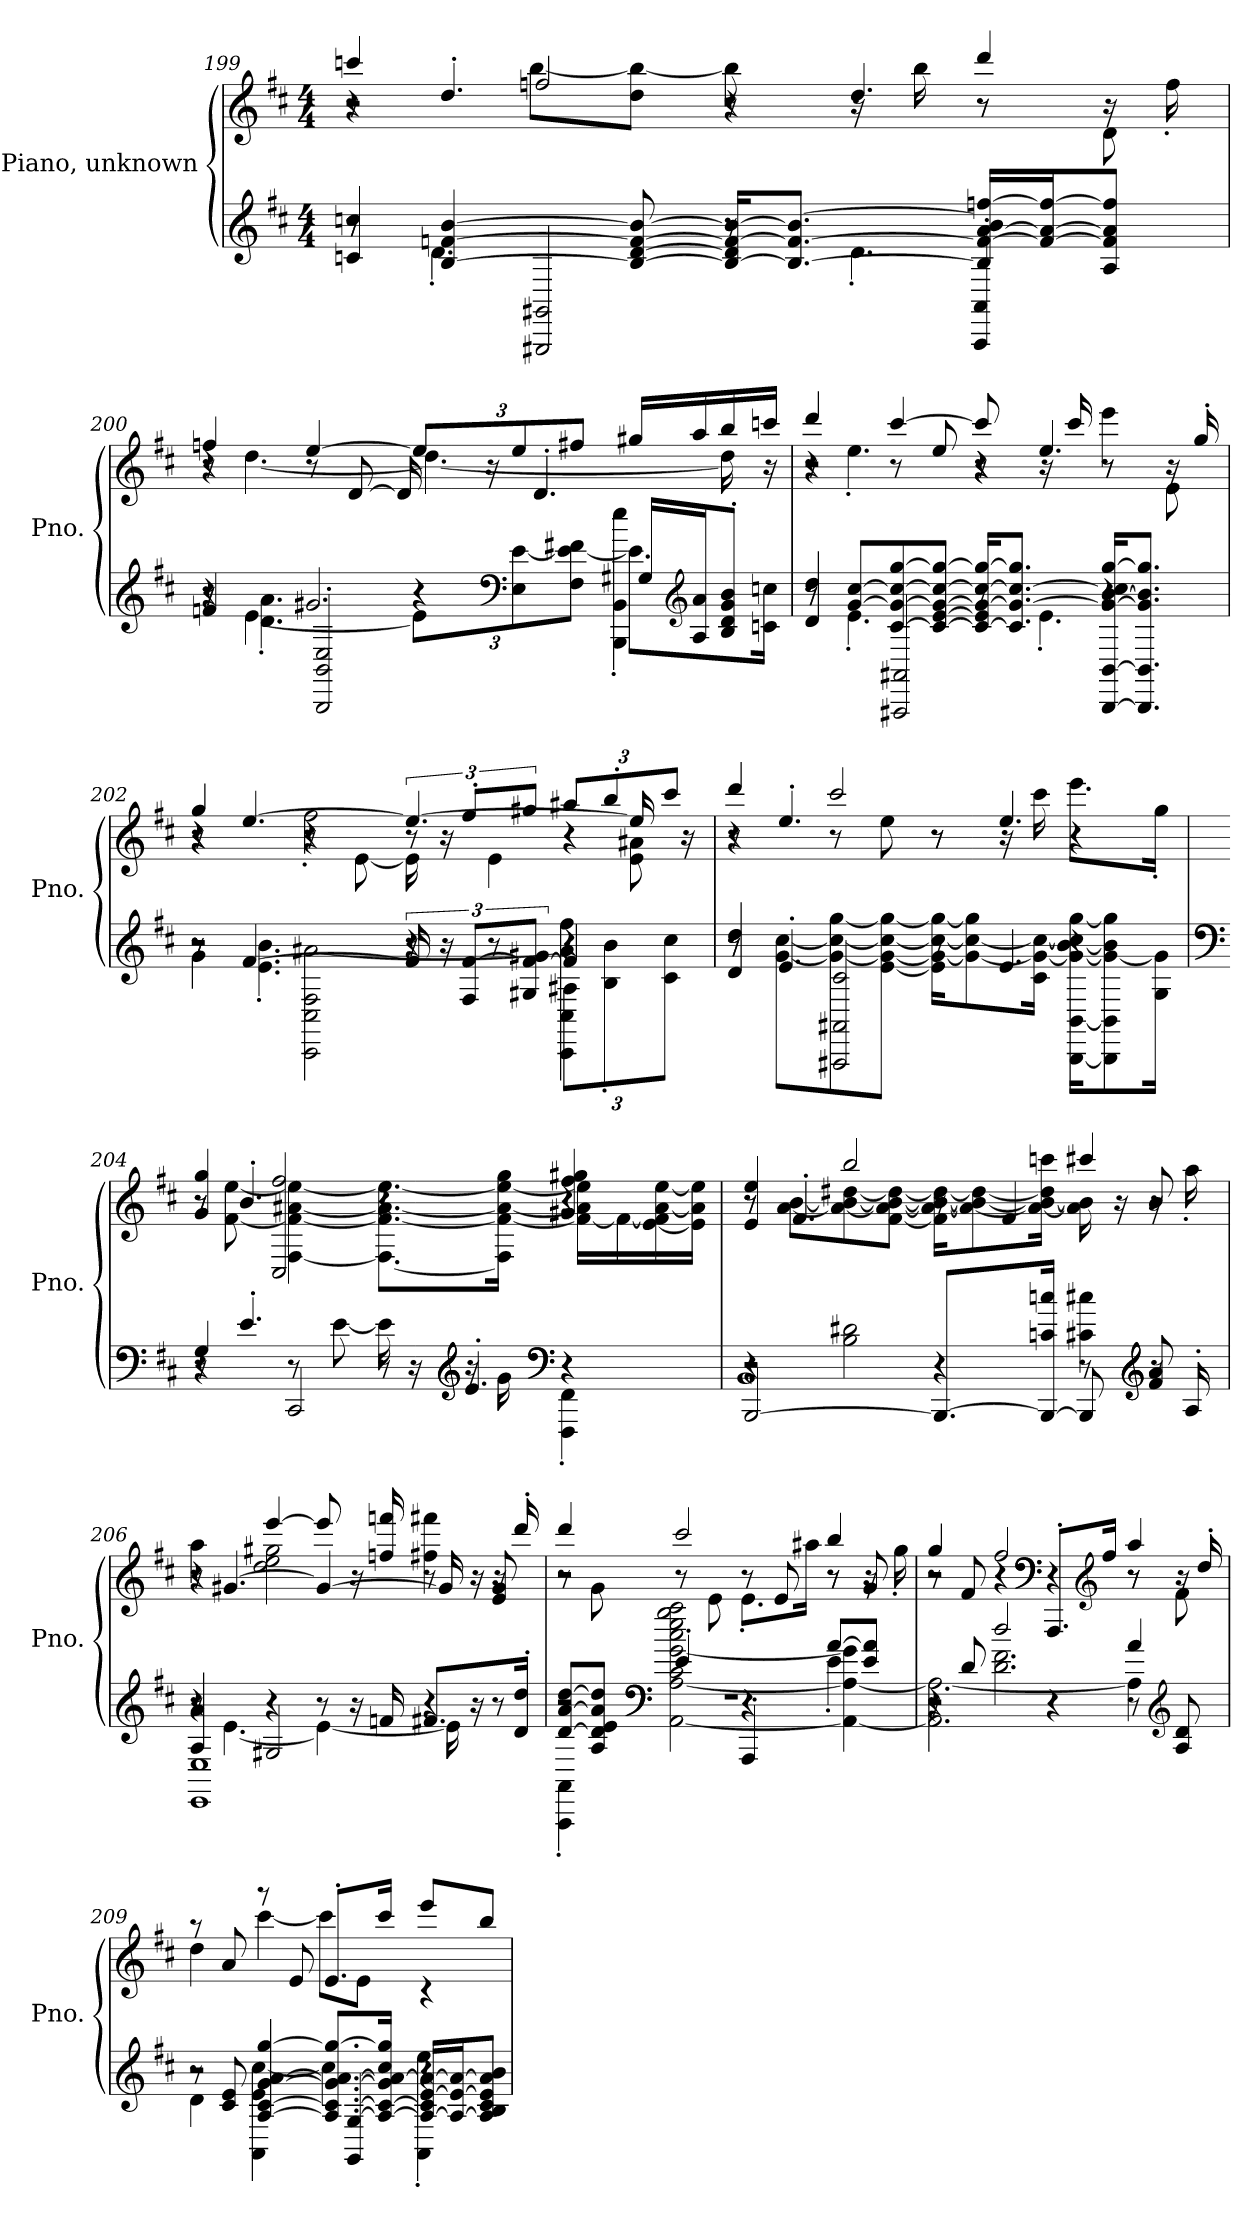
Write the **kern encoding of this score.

**kern	**kern
*part1	*part1
*staff2	*staff1
*I"Piano, unknown	*
*I'Pno.	*
*clefG2	*clefG2
*k[f#c#]	*k[f#c#]
*M4/4	*M4/4
=199	=199
*^	*^
*	*^	*	*^
*	*	*	*	*	*^
8r	8r	4cn/ 4ccn/	4cccn/	4r	8r	2r
[4B/ [4fn/ [4b/	4.d'\	.	.	.	4.dd'/	.
.	.	2GGG#X/ 2GG#X/	2ffn/	[8bb\L	.	.
8B/_ [8d/ 8f/_ 8b/_	.	.	.	8dd\ 8bb\_J	.	.
16B/_ 16d/] 16f/_ 16b/_KL	8r	.	.	8bb\]	8r	4r
8.B/_ 8.f/_ 8.b/_J	.	.	.	.	.	.
.	4.d'\	.	.	16r	4.dd/	.
.	.	.	.	16bb\	.	.
16B/] 16f/_ [16a/ 16b/] [16ffn/LL	.	4AAA/' 4AA/'	4ddd/	8r	.	8r
16f/_ 16a/_ 16ff/_J	.	.	.	.	.	.
8A/ 8f/] 8a/] 8ff/]J	.	.	.	16r	.	8d\
.	.	.	.	16ff'\	.	.
*	*	*	*	*	*v	*v
!!LO:LB:g=z
=200	=200	=200	=200	=200	=200
*	*	*^	*	*	*
4r	8r	4fn/	8r	4ffn/	8r	4r
.	[4.e\	.	4.d\' 4.a\'	.	[4.dd\	.
2.g#X/	.	2BBB/' 2BB/' 2E/'	.	[4ee/	.	8r
.	.	.	.	.	.	[8d/
*	*Xbrackettup	*	*	*Xbrackettup	*	*
.	12e\L]	.	4r	12ee/L]	4.dd\_	16d/]
.	.	.	.	.	.	16r
*clefF4	*	*	*	*	*	*
.	12E\ [12e\	.	.	12ee/	.	.
.	.	.	.	.	.	4.d'/
.	12F#\ 12e\_ 12f#X\J	.	.	12ff#X/J	.	.
.	8.e\L]	16G#X/LL	4BBB\' 4BB\' 4ee\'	16gg#X/LL	.	.
*clefG2	*	*	*	*	*	*
.	.	16A/ 16a/J	.	16aa/	.	.
.	.	8B/' 8d/' 8g#/' 8b/'J	.	16bb/	16dd\]	.
.	16cn\ 16ccn\Jk	.	.	16cccn/JJ	16r	.
*	*	*v	*v	*	*	*
=201	=201	=201	=201	=201	=201
*	*	*	*	*	*^
8r	8r	4d/ 4dd/	4ddd/	8r	4r	2r
[8g/ [8cc#/L	4.e'\	.	.	4.ee'\	.	.
[8c#/ 8g/_ 8cc#/_ [8gg/	.	2AAA#X/ 2AA#X/	[4ccc#/	.	8r	.
8c#/_ [8e/ 8g/_ 8cc#/_ 8gg/_J	.	.	.	.	8ee/	.
16c#/_ 16e/] 16g/_ 16cc#/_ 16gg/_KL	8r	.	8ccc#/]	4r	8r	4r
8.c#/] 8.g/_ 8.cc#/_ 8.gg/]J	.	.	.	.	.	.
.	4.e'\	.	4.ee/	.	16r	.
.	.	.	.	.	16ccc#/	.
[16BBB/ [16BB/ 16g/_ [16b/ 16cc#/] [16gg/KL	.	4r	.	4eee\	8r	8r
8.BBB/] 8.BB/] 8.g/] 8.b/] 8.gg/]J	.	.	.	.	.	.
.	.	.	.	.	16r	8e\
.	.	.	.	.	16gg'/	.
!!LO:LB:g=z	!!	!!	!!
=202	=202	=202	=202	=202	=202	=202
*	*	*^	*	*	*	*
8r	8r	2r	4g\	4gg/	4r	8r	4r
[4.f#/	4.e\' 4.b\'	.	.	.	.	[4.ee/	.
.	.	.	2CC#\ 2C#\ 2F#\ [2a#X\	4r	2ff#'\	.	8r
.	.	.	.	.	.	.	[8e\
*	*	*brackettup	*	*brackettup	*	*	*
16f#/]	4r	12r	.	12r	.	4.ee/_	16e\]
16r	.	.	.	.	.	.	16r
.	.	12F#/ [12f#/L	.	12ff#'/L	.	.	.
8r	.	.	.	.	.	.	4e\
.	.	12G#X/ 12f#/_ 12g#X/J	.	12gg#X/J	.	.	.
*	*Xbrackettup	*	*	*Xbrackettup	*	*	*
4r	12A#X\L	4f#/]	4CC#\ 4C#\ 4a#\] 4ff#\	12aa#X/L	4r	.	.
.	12B\' 12b\'	.	.	12bb'/	.	.	.
.	.	.	.	.	.	16ee/]	8e\ 8a#X\
.	12c#\ 12cc#\J	.	.	12ccc#/J	.	.	.
.	.	.	.	.	.	16r	.
*	*	*v	*v	*	*	*	*
*	*	*	*	*	*v	*v
=203	=203	=203	=203	=203	=203
8r	8r	4d/ 4dd/	4ddd/	4r	8r
4.e'/	[8g\ [8cc#\L	.	.	.	4.ee'/
.	8g\_ 8cc#\_ [8gg\	2AAA#X/ 2AA#X/ 2c#/	2ccc#/	8r	.
.	[8e\ 8g\_ 8cc#\_ 8gg\_J	.	.	8ee\	.
8r	16e\] 16g\_ 16cc#\_ 16gg\_KL	.	.	8r	8r
.	8g\_ 8cc#\_ 8gg\]	.	.	.	.
4.e/	.	.	.	16r	4.ee/
.	16c#\ 16g\_ 16cc#\_Jk	.	.	16ccc#\	.
.	[16BBB\ [16BB\ 16g\_ [16b\ 16cc#\] [16gg\KL	4r	4r	8.eee\L	.
.	8BBB\] 8BB\] 8g\_ 8b\] 8gg\]	.	.	.	.
.	16G\ 16g\]Jk	.	.	16gg'\Jk	.
!!LO:LB:g=z	!!	!!
=204	=204	=204	=204	=204	=204
*clefF4	*	*	*	*	*
8r	4r	4G/	8r	8r	4g/ 4gg/
4.e'/	.	.	4.b'/	[8f#\ [8ee\	.
.	8r	2CC#/	.	[4F#\ 4f#\_ [4a#X\ 4ee\_	2C#/ 2ff#/
.	[8e\	.	.	.	.
8r	16e\]	.	4r	8.F#\_ 8.f#\_ 8.a#\_ 8.ee\_L	.
.	16r	.	.	.	.
*clefG2	*	*	*	*	*
4.e'/	16r	.	.	.	.
.	16g\	.	.	16F#\] 16f#\_ 16a#\_ 16ee\_ 16gg\Jk	.
*clefF4	*	*	*	*	*
.	4FFF#\' 4FF#\'	4r	4g#X/ 4ff#/ 4gg#X/	16f#\_ 16a#\] 16ee\]LL	4r
.	.	.	.	16f#\_	.
.	.	.	.	[16e\ 16f#\] [16a#\ [16ee\	.
.	.	.	.	16e\] 16a#\] 16ee\]JJ	.
=205	=205	=205	=205	=205	=205
*	*	*^	*	*	*
2r	4r	[2BBB/	1BB	4e/ 4ee/	8r	8r
.	.	.	.	.	[8a\ [8b\L	4.f#'/
.	2B\ 2d#X\	.	.	2bb/	8a\_ 8b\_ [8dd#X\	.
.	.	.	.	.	[8f#\ 8a\_ 8b\_ 8dd#\_J	.
4r	.	8.BBB/L_	.	.	16f#\] 16a\_ 16b\_ 16dd#\_KL	8r
.	.	.	.	.	8a\_ 8b\_ 8dd#\_	.
.	.	.	.	.	.	4f#/
.	.	16BBB/_ 16cn/ 16ccn/Jk	.	.	16a\_ 16b\_ 16dd#\] 16cccn\Jk	.
8r	4c#X\ 4cc#X\	8BBB/]	.	4ccc#X/	16a\] 16b\]	.
.	.	.	.	.	16r	.
*clefG2	*	*	*	*	*	*
8f#/ 8a/	.	16r	.	.	16r	8b/
.	.	16A'/	.	.	16aa'\	.
!!LO:PB:g=z	!!	!!
=206	=206	=206	=206	=206	=206	=206
4A/ 4a/	8r	4r	1EE 1E	4r	4aa\	8r
.	[4.e\	.	.	.	.	[4.g#X/
4r	.	2G#X/	.	[4eee/	2dd\ 2ee\ 2gg#X\	.
8r	4e\_	.	.	8eee/]	.	4g#/_
16r	.	.	.	16r	.	.
16fn/	.	.	.	16ffn/ 16fffn/	.	.
8.f#X/L	16e\]	4r	.	8r	4ff#X\ 4fff#X\	16g#/]
.	16r	.	.	.	.	16r
.	8r	.	.	16r	.	8e/ 8g#/
16d/' 16dd/'Jk	.	.	.	16ddd'/	.	.
=207	=207	=207	=207	=207	=207	=207
1r	2r	[8d/ [8a/ [8dd/L	4AAA\' 4AA\'	4ddd/	8r	2r
.	.	8A/ 8d/] 8e/ 8a/] 8dd/]J	.	.	8g\	.
*clefF4	*	*	*	*	*	*
.	.	4e'/	[2AA\ [2A\ 2c#\ [2g\ 2cc#\ 2ee\ 2gg\ 2aa\	2ccc#/	8r	.
.	.	.	.	.	8e\	.
.	4r	4AAA'/	.	.	8.e'\L	8r
.	.	.	.	.	.	8e/
.	.	.	.	.	16aa#X\Jk	.
.	4e'\	[8a/L	4AA\_ 4A\_ 4g\]	4bb/	8r	8r
.	.	8e/ 8a/]J	.	.	16r	8g/
.	.	.	.	.	16gg'\	.
!!LO:LB:g=z	!!	!!
=208	=208	=208	=208	=208	=208	=208
2r	4r	8r	2.AA\] 2.A\_	4gg/	2r	8r
.	.	8d/	.	.	.	8f#/
.	2.d\ 2.f#\	2dd/	.	2ff#/	.	4r
*	*	*	*	*clefF4	*	*
4r	.	.	.	.	4r	8.AAA'/L
*	*	*	*	*clefG2	*	*
.	.	.	.	.	.	16ff#/Jk
4a/	.	8r	4A\]	4aa/	8r	8r
*clefG2	*	*	*	*	*	*
.	.	8A/ 8d/	.	.	8f#\	16r
.	.	.	.	.	.	16dd'/
*	*	*v	*v	*	*	*
*	*	*	*	*v	*v
=209	=209	=209	=209	=209
8r	4d\	2r	8r	4dd\
8c#/ 8e/	.	.	8a/	.
[4A/ [4c#/ [4g/ [4a/ [4gg/	4AA\ 4e\ [4cc#\	.	8r	[4ccc#\
.	.	.	8e/	.
8.A/_ 8.c#/_ 8.g/_ 8.a/_ 8.gg/_L	4cc#\]	4GG/ 4G/	8.e'/L	8ccc#\L]
.	.	.	.	8e\J
16A/_ 16c#/_ 16g/] 16a/_ 16cc#/ 16gg/]Jk	.	.	16ccc#/Jk	.
16A/_ 16c#/] [16e/ 16a/_LL	4AA\' 4ee\'	4r	8eee/L	4r
16A/_ 16e/_ 16a/_J	.	.	.	.
8A/] 8B/ 8c#/ 8e/] 8a/] 8b/J	.	.	8bb/J	.
*v	*v	*v	*	*
*	*v	*v
=	=
*-	*-
